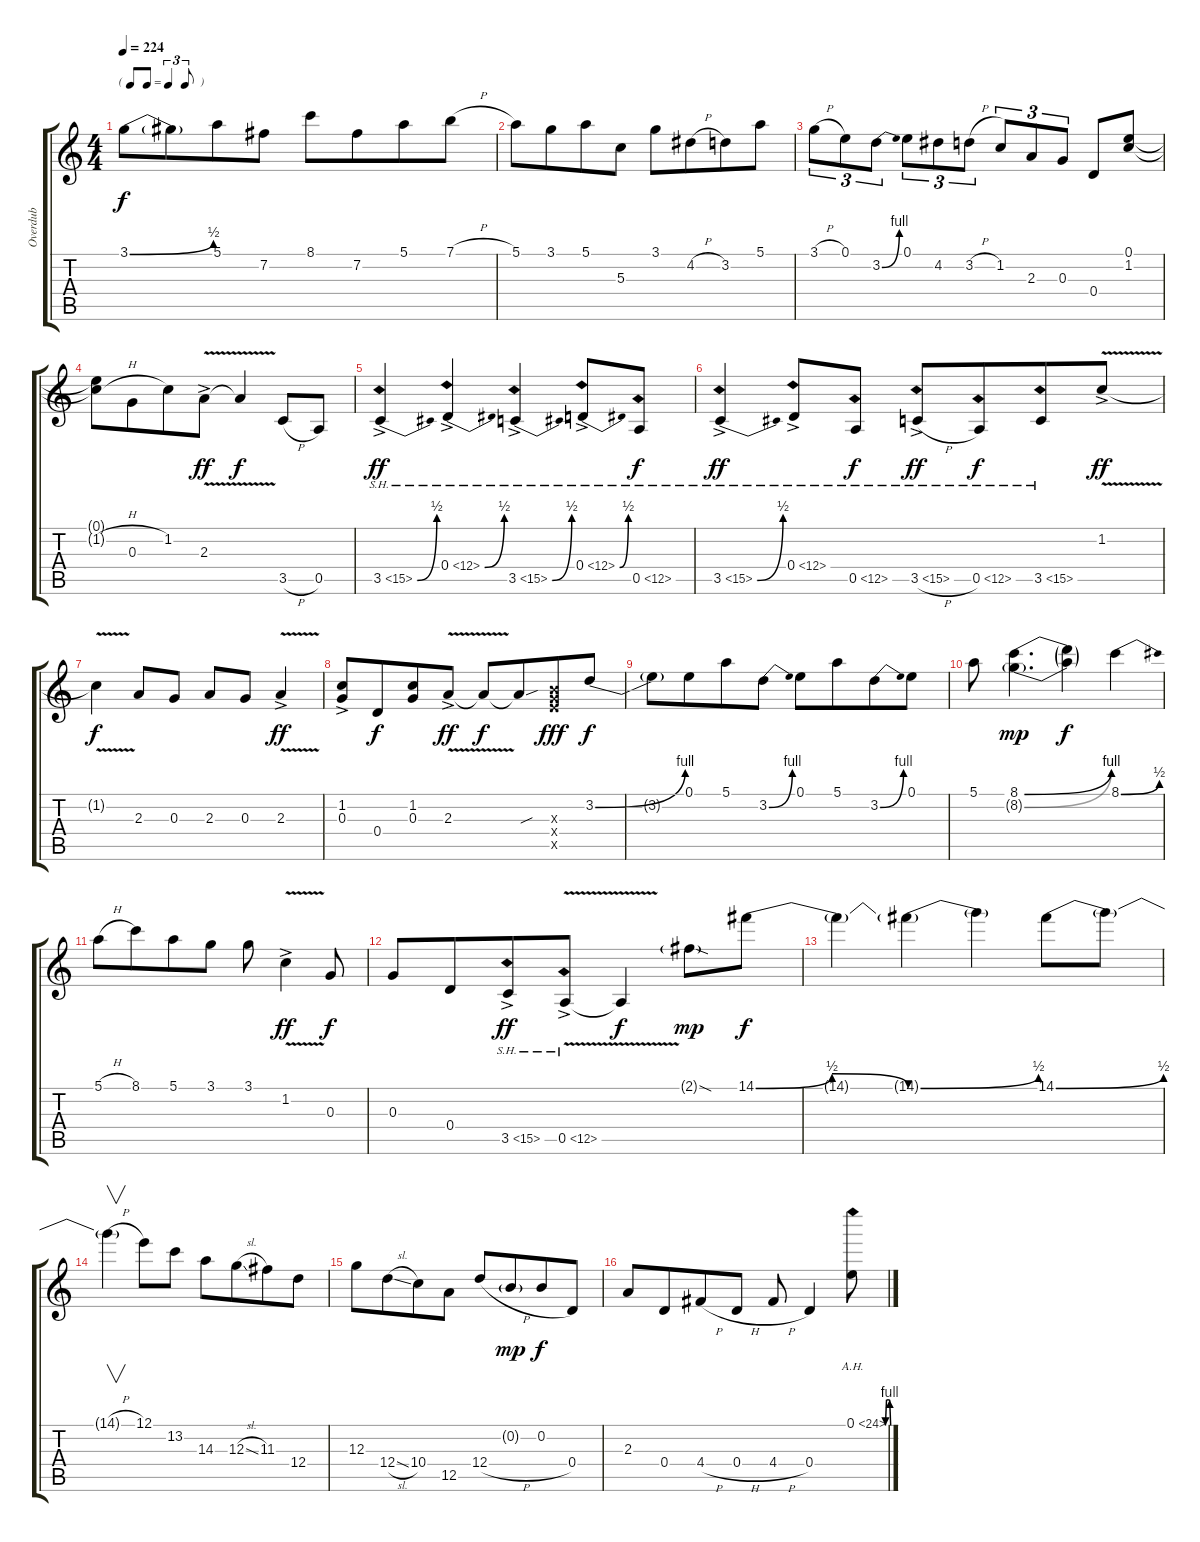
\track ("Overdub" "Overdub") {instrument overdrivenguitar}
\staff {score tabs}
\tuning (E4 B3 G3 D3 A2 E2) {hide}
\ts (4 4)
\tf triplet8th
\tempo 224
\clef g2
\ks c
3.1{be (bend 0 0 60 2) t}.8{dy f} 3.1{t}.8{beam merge} 5.1.8 7.2.8 8.1.8 7.2.8{beam merge} 5.1.8 7.1{h}.8 |
5.1.8 3.1.8{beam merge} 5.1.8 5.3.8 3.1.8 4.2{h}.8{beam merge} 3.2.8 5.1.8 |
3.1{h}.8{tu (3 2)} 0.1.8{tu (3 2)} 3.2{be (bend 0 0 60 4)}.8{tu (3 2)} 0.1.8{tu (3 2)} 4.2.8{tu (3 2)} 3.2{h}.8{tu (3 2)} 1.2.8{tu (3 2)} 2.3.8{tu (3 2)} 0.3.8{tu (3 2)} 0.4.8 (0.1 1.2).8 |
(0.1{t} 1.2{h t}).8 0.3.8{beam merge} 1.2.8 2.3{v ac}.8{dy ff} 2.3{t}.4{dy f} 3.5{h}.8 0.5.8 |
3.5{be (bend 0 0 60 2) sh 12 ac}.4{dy ff} 0.4{be (bend 0 0 60 2) sh 12 ac}.4 3.5{be (bend 0 0 60 2) sh 12 ac}.4 0.4{be (bend 0 0 60 2) sh 12 ac}.8 0.5{sh 12}.8{dy f} |
3.5{be (bend 0 0 60 2) sh 12 ac}.4{dy ff} 0.4{sh 12 ac}.8 0.5{sh 12}.8{dy f} 3.5{sh 12 h ac}.8{dy ff} 0.5{sh 12}.8{dy f beam merge} 3.5{sh 12}.8 1.2{v ac}.8{dy ff} |
1.2{t}.4{dy f} 2.3.8 0.3.8 2.3.8 0.3.8 2.3{v ac}.4{dy ff} |
(1.2{ac} 0.3{ac}).8 0.4.8{dy f beam merge} (1.2 0.3).8 2.3{v ac}.8{dy ff} 2.3{t}.8{dy f} 2.3{sou t}.8{beam merge} (4.3{x} 5.4{x} 7.5{x}).8{dy fff} 3.2{be (bend 0 0 60 4)}.8{dy f} |
3.2{t}.8 0.1.8{beam merge} 5.1.8 3.2{be (bend 0 0 60 4)}.8 0.1.8 5.1.8{beam merge} 3.2{be (bend 0 0 60 4)}.8 0.1.8 |
5.1.8 (8.1{be (bend 0 0 60 4)} 8.2{be (bend 0 0 60 4) g}).4{d dy mp} (8.1{t} 8.2{t}).4{dy f} 8.1{be (bend 0 0 60 2)}.4 |
5.1{h}.8 8.1.8{beam merge} 5.1.8 3.1.8 3.1.8 1.2{v ac}.4{dy ff} 0.3.8{dy f} |
0.3.8 0.4.8{beam merge} 3.5{sh 12 ac}.8{dy ff} 0.5{sh 12 v ac}.8 0.5{t}.4{dy f} 2.1{sod g}.8{dy mp} 14.1{be (bendrelease 0 0 20 2 20 2 60 0)}.8{dy f} |
14.1{t}.4 14.1{be (bend 0 0 60 2) t}.4 14.1{t}.4 14.1{be (bend 0 0 60 2)}.8 14.1{t}.8 |
14.1{h t}.4{v} 12.1.8 13.2.8 14.3.8 12.3{sl}.8{beam merge} 11.3.8 12.4.8 |
12.3.8 12.4{sl}.8{beam merge} 10.4.8 12.5.8 12.4{h}.8 0.2{g}.8{dy mp beam merge} 0.2.8{dy f} 0.4.8 |
2.3.8 0.4.8{beam merge} 4.4{h}.8 0.4{h}.8 4.4{h}.8 0.4.4 0.1{be (custom 0 0 10 4 40 4 50 0 60 0) ah 24}.8
